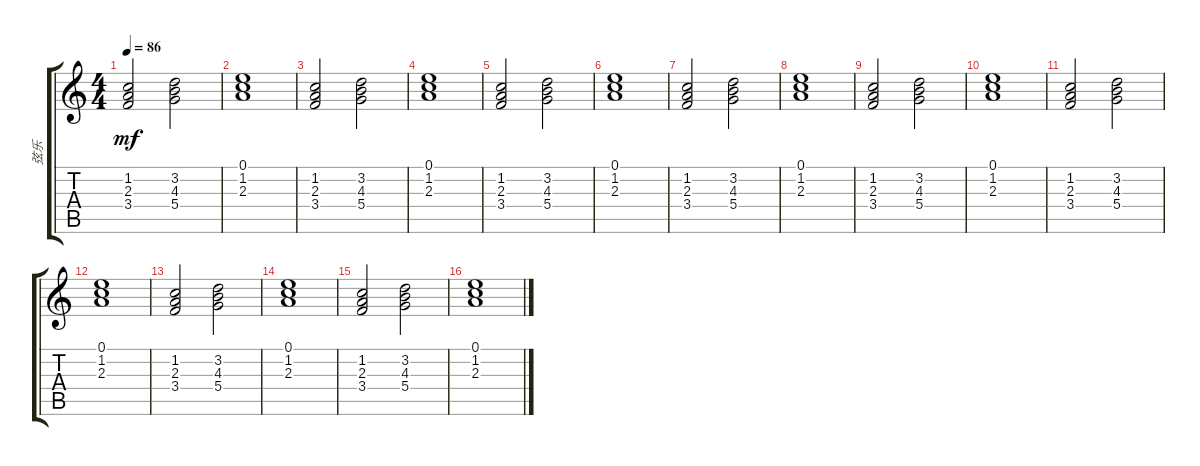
\track ("弦乐" "弦乐") {instrument overdrivenguitar}
\staff {score tabs}
\tuning (E4 B3 G3 D3 A2 E2) {hide}
\ts (4 4)
\tempo 86
\clef g2
\ks c
(1.2 2.3 3.4).2{dy mf} (3.2 4.3 5.4).2 |
(0.1 1.2 2.3).1 |
(1.2 2.3 3.4).2 (3.2 4.3 5.4).2 |
(0.1 1.2 2.3).1 |
(1.2 2.3 3.4).2 (3.2 4.3 5.4).2 |
(0.1 1.2 2.3).1 |
(1.2 2.3 3.4).2 (3.2 4.3 5.4).2 |
(0.1 1.2 2.3).1 |
(1.2 2.3 3.4).2 (3.2 4.3 5.4).2 |
(0.1 1.2 2.3).1 |
(1.2 2.3 3.4).2 (3.2 4.3 5.4).2 |
(0.1 1.2 2.3).1 |
(1.2 2.3 3.4).2 (3.2 4.3 5.4).2 |
(0.1 1.2 2.3).1 |
(1.2 2.3 3.4).2 (3.2 4.3 5.4).2 |
(0.1 1.2 2.3).1
